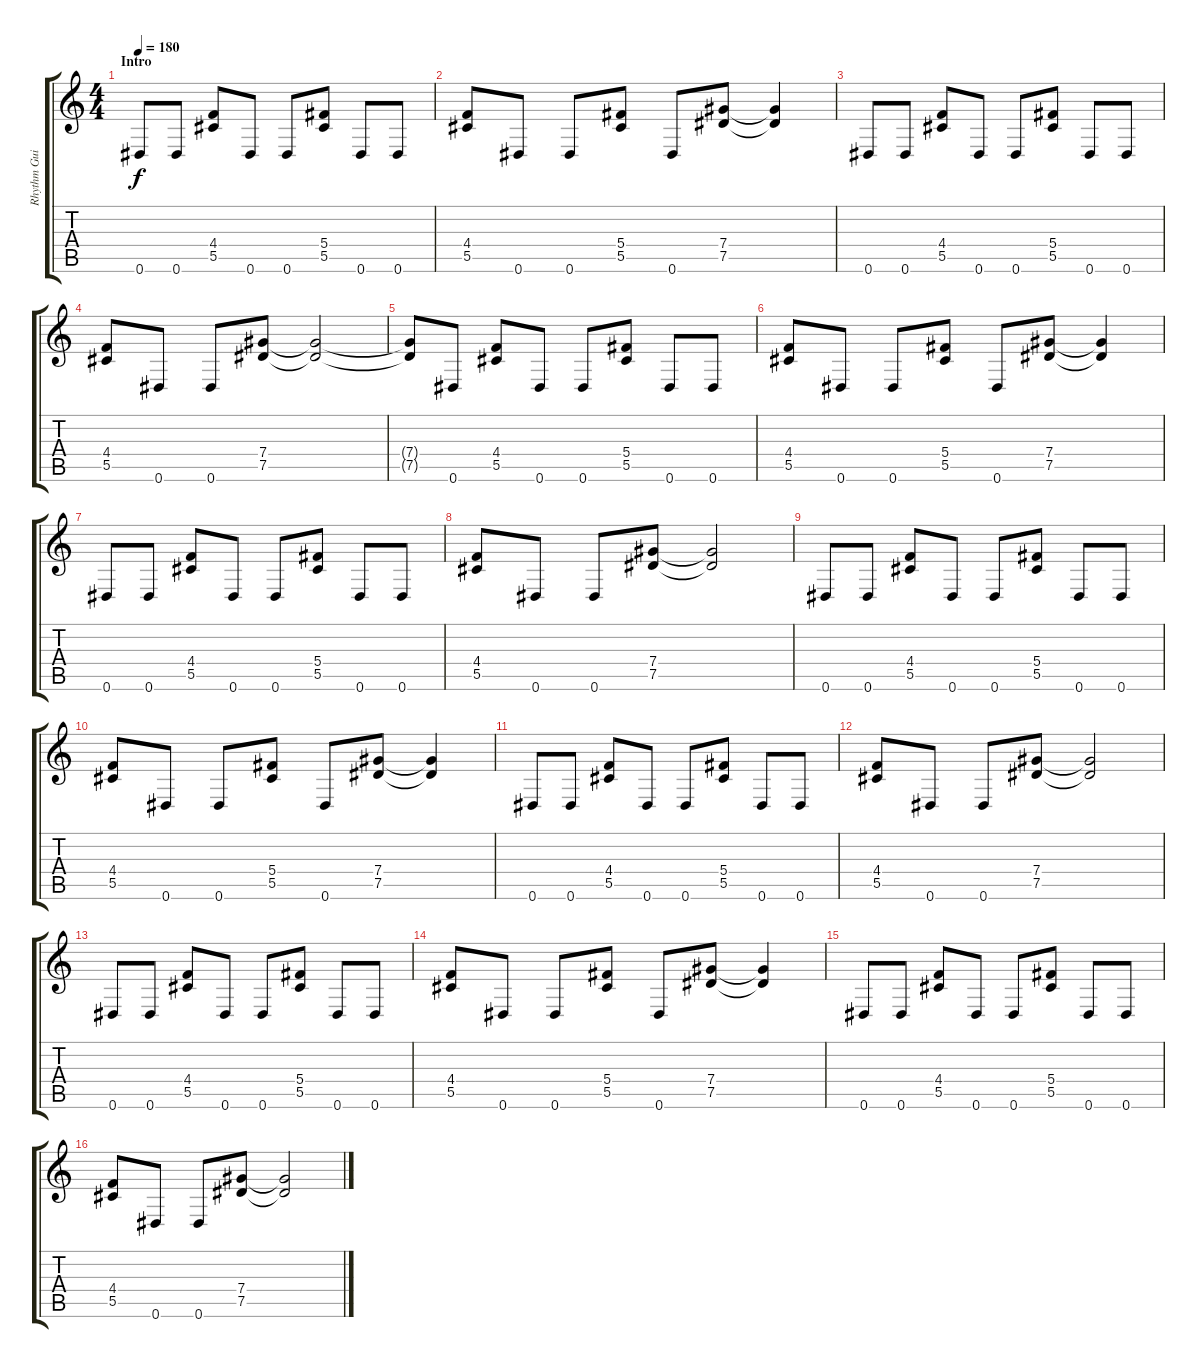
\track ("Rhythm Guitar" "Rhythm Gui") {instrument distortionguitar}
\staff {score tabs}
\tuning (Eb4 Bb3 Gb3 Db3 Ab2 Eb2) {hide}
\ts (4 4)
\section ("" "Intro")
\tempo 180
\clef g2
\ks c
0.6.8{dy f instrument distortionguitar} 0.6.8 (4.4 5.5).8 0.6.8 0.6.8 (5.4 5.5).8 0.6.8 0.6.8 |
(4.4 5.5).8 0.6.8 0.6.8 (5.4 5.5).8 0.6.8 (7.4 7.5).8 (7.4{t} 7.5{t}).4 |
0.6.8 0.6.8 (4.4 5.5).8 0.6.8 0.6.8 (5.4 5.5).8 0.6.8 0.6.8 |
(4.4 5.5).8 0.6.8 0.6.8 (7.4 7.5).8 (7.4{t} 7.5{t}).2 |
(7.4{t} 7.5{t}).8 0.6.8 (4.4 5.5).8 0.6.8 0.6.8 (5.4 5.5).8 0.6.8 0.6.8 |
(4.4 5.5).8 0.6.8 0.6.8 (5.4 5.5).8 0.6.8 (7.4 7.5).8 (7.4{t} 7.5{t}).4 |
0.6.8 0.6.8 (4.4 5.5).8 0.6.8 0.6.8 (5.4 5.5).8 0.6.8 0.6.8 |
(4.4 5.5).8 0.6.8 0.6.8 (7.4 7.5).8 (7.4{t} 7.5{t}).2 |
0.6.8 0.6.8 (4.4 5.5).8 0.6.8 0.6.8 (5.4 5.5).8 0.6.8 0.6.8 |
(4.4 5.5).8 0.6.8 0.6.8 (5.4 5.5).8 0.6.8 (7.4 7.5).8 (7.4{t} 7.5{t}).4 |
0.6.8 0.6.8 (4.4 5.5).8 0.6.8 0.6.8 (5.4 5.5).8 0.6.8 0.6.8 |
(4.4 5.5).8 0.6.8 0.6.8 (7.4 7.5).8 (7.4{t} 7.5{t}).2 |
0.6.8 0.6.8 (4.4 5.5).8 0.6.8 0.6.8 (5.4 5.5).8 0.6.8 0.6.8 |
(4.4 5.5).8 0.6.8 0.6.8 (5.4 5.5).8 0.6.8 (7.4 7.5).8 (7.4{t} 7.5{t}).4 |
0.6.8 0.6.8 (4.4 5.5).8 0.6.8 0.6.8 (5.4 5.5).8 0.6.8 0.6.8 |
(4.4 5.5).8 0.6.8 0.6.8 (7.4 7.5).8 (7.4{t} 7.5{t}).2
